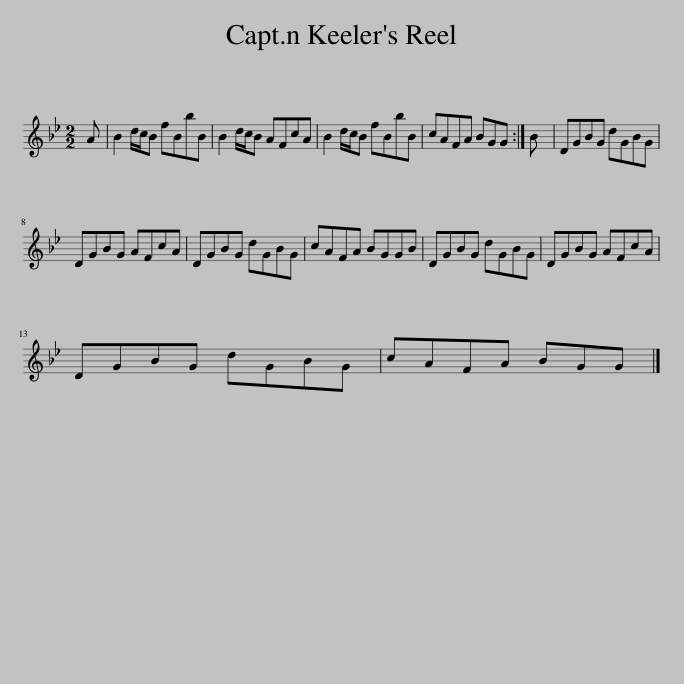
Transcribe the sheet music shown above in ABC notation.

X:1
L:1/8
M:2/2
I:linebreak $
K:Gmin
V:1 treble
V:1
 A | B2 d/c/B fBbB | B2 d/c/B AFcA | B2 d/c/B fBbB | cAFA BGG :| %5
 B | DGBG dGBG |$ DGBG AFcA | DGBG dGBG | cAFA BGGB | %10
 DGBG dGBG | DGBG AFcA |$ DGBG dGBG | cAFA BGG |] %14
